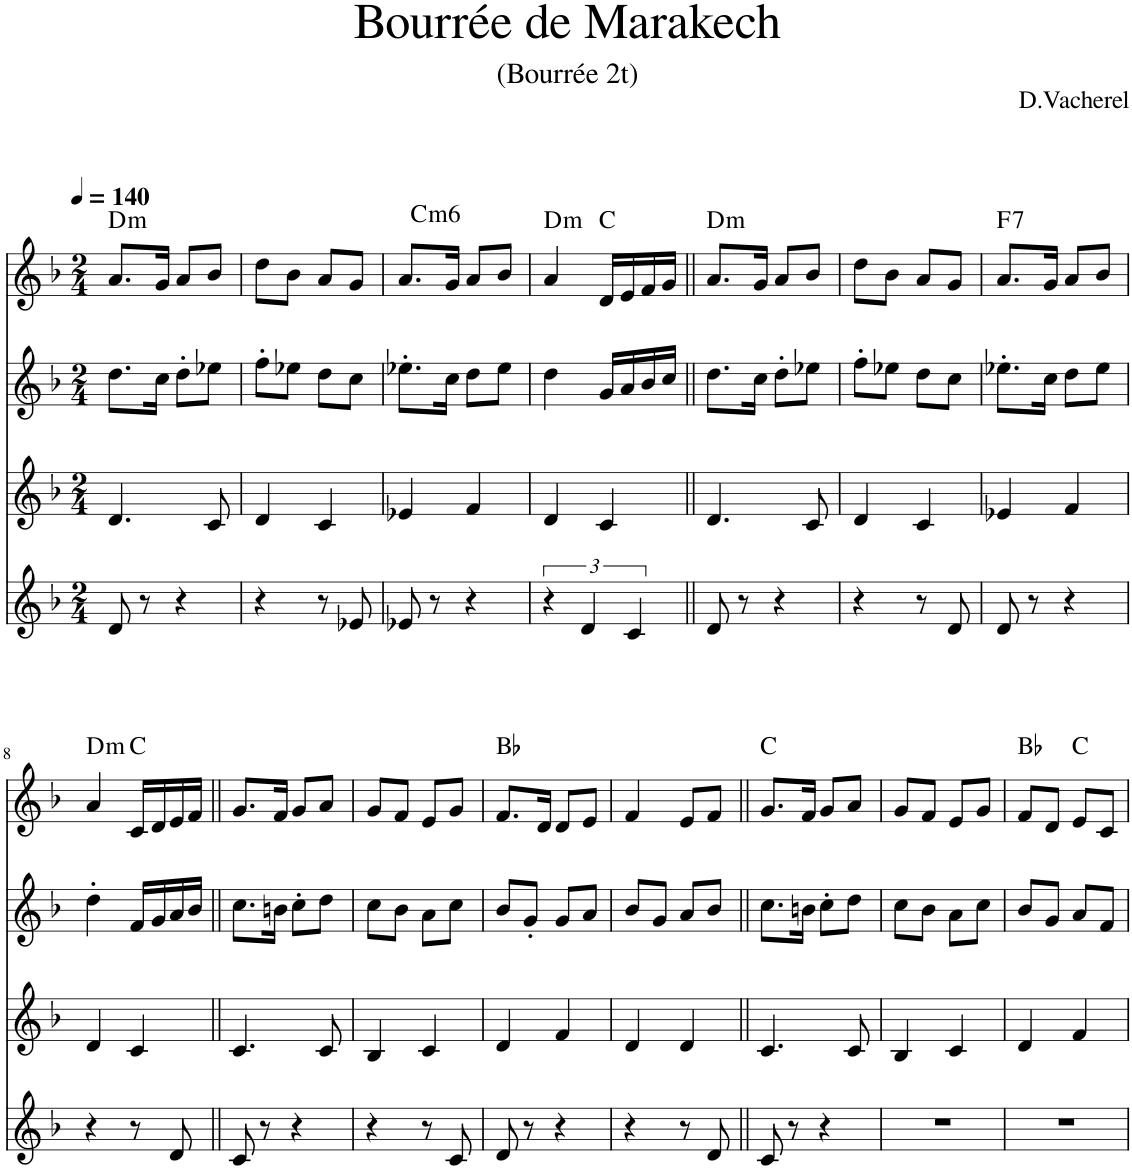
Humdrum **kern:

**kern	**kern	**kern	**kern	**harte
*part4	*part3	*part2	*part1	*part1
*staff4	*staff3	*staff2	*staff1	*
*I"Hautbois	*I"Hautbois	*I"Hautbois	*I"Hautbois	*
*clefG2	*clefG2	*clefG2	*clefG2	*
*k[b-]	*k[b-]	*k[b-]	*k[b-]	*
*M2/4	*M2/4	*M2/4	*M2/4	*
*MM140	*MM140	*MM140	*MM140	*
=1	=1	=1	=1	=1
!	!	!	!	!LO:H:kt=m
8d/	4.d/	8.dd\L	8.a/L	D:min
8r	.	.	.	.
.	.	16cc\Jk	16g/Jk	.
4r	.	8dd'\L	8a/L	.
.	8c/	8ee-X\J	8b-/J	.
=2	=2	=2	=2	=2
4r	4d/	8ff'\L	8dd\L	.
.	.	8ee-X\J	8b-\J	.
8r	4c/	8dd\L	8a/L	.
8e-X/	.	8cc\J	8g/J	.
=3	=3	=3	=3	=3
!	!	!	!	!LO:H:kt=m6
8e-X/	4e-X/	8.ee-X'\L	8.a/L	C:min6
8r	.	.	.	.
.	.	16cc\Jk	16g/Jk	.
4r	4f/	8dd\L	8a/L	.
.	.	8ee-\J	8b-/J	.
=4	=4	=4	=4	=4
!	!	!	!	!LO:H:kt=m
6r	4d/	4dd\	4a/	D:min
6d/	.	.	.	.
.	4c/	16g/LL	16d/LL	C:maj
.	.	16a/	16e/	.
6c/	.	.	.	.
.	.	16b-/	16f/	.
.	.	16cc/JJ	16g/JJ	.
=5||	=5||	=5||	=5||	=5||
!	!	!	!	!LO:H:kt=m
8d/	4.d/	8.dd\L	8.a/L	D:min
8r	.	.	.	.
.	.	16cc\Jk	16g/Jk	.
4r	.	8dd'\L	8a/L	.
.	8c/	8ee-X\J	8b-/J	.
=6	=6	=6	=6	=6
4r	4d/	8ff'\L	8dd\L	.
.	.	8ee-X\J	8b-\J	.
8r	4c/	8dd\L	8a/L	.
8d/	.	8cc\J	8g/J	.
=7	=7	=7	=7	=7
!	!	!	!	!LO:H:kt=7
8d/	4e-X/	8.ee-X'\L	8.a/L	F:7
8r	.	.	.	.
.	.	16cc\Jk	16g/Jk	.
4r	4f/	8dd\L	8a/L	.
.	.	8ee-\J	8b-/J	.
!!LO:LB:g=z
=8	=8	=8	=8	=8
!	!	!	!	!LO:H:kt=m
4r	4d/	4dd'\	4a/	D:min
8r	4c/	16f/LL	16c/LL	C:maj
.	.	16g/	16d/	.
8d/	.	16a/	16e/	.
.	.	16b-/JJ	16f/JJ	.
=9||	=9||	=9||	=9||	=9||
8c/	4.c/	8.cc\L	8.g/L	.
8r	.	.	.	.
.	.	16bn\Jk	16f/Jk	.
4r	.	8cc'\L	8g/L	.
.	8c/	8dd\J	8a/J	.
=10	=10	=10	=10	=10
4r	4B-/	8cc\L	8g/L	.
.	.	8b-\J	8f/J	.
8r	4c/	8a\L	8e/L	.
8c/	.	8cc\J	8g/J	.
=11	=11	=11	=11	=11
8d/	4d/	8b-/L	8.f/L	Bb:maj
8r	.	8g'/J	.	.
.	.	.	16d/Jk	.
4r	4f/	8g/L	8d/L	.
.	.	8a/J	8e/J	.
=12	=12	=12	=12	=12
4r	4d/	8b-/L	4f/	.
.	.	8g/J	.	.
8r	4d/	8a/L	8e/L	.
8d/	.	8b-/J	8f/J	.
=13||	=13||	=13||	=13||	=13||
8c/	4.c/	8.cc\L	8.g/L	C:maj
8r	.	.	.	.
.	.	16bn\Jk	16f/Jk	.
4r	.	8cc'\L	8g/L	.
.	8c/	8dd\J	8a/J	.
=14	=14	=14	=14	=14
2r	4B-/	8cc\L	8g/L	.
.	.	8b-\J	8f/J	.
.	4c/	8a\L	8e/L	.
.	.	8cc\J	8g/J	.
=15	=15	=15	=15	=15
2r	4d/	8b-/L	8f/L	Bb:maj
.	.	8g/J	8d/J	.
.	4f/	8a/L	8e/L	C:maj
.	.	8f/J	8c/J	.
=	=	=	=	=
*-	*-	*-	*-	*-
